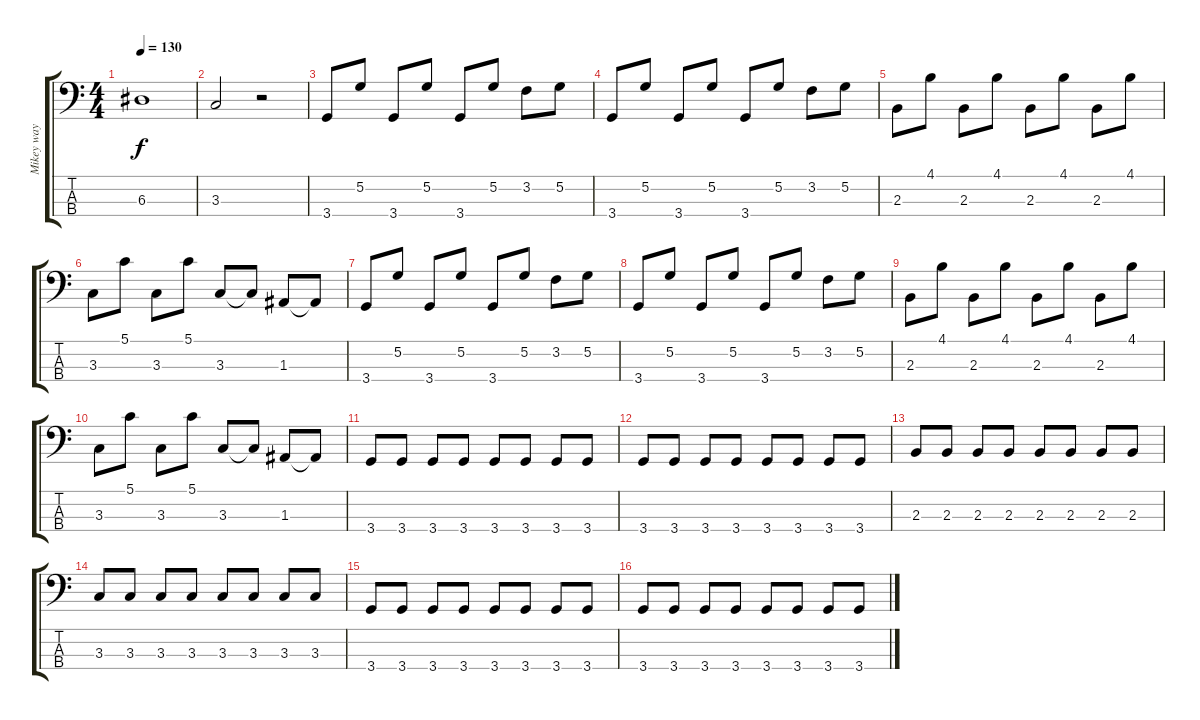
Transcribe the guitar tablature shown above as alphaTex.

\track ("Mikey way - Bass" "Mikey way ") {instrument synthbass2}
\staff {score tabs}
\tuning (G2 D2 A1 E1) {hide}
\ts (4 4)
\tempo 130
\clef f4
\ks c
6.3.1{dy f} |
3.3.2 r.2 |
3.4.8 5.2.8 3.4.8 5.2.8 3.4.8 5.2.8 3.2.8 5.2.8 |
3.4.8 5.2.8 3.4.8 5.2.8 3.4.8 5.2.8 3.2.8 5.2.8 |
2.3.8 4.1.8 2.3.8 4.1.8 2.3.8 4.1.8 2.3.8 4.1.8 |
3.3.8 5.1.8 3.3.8 5.1.8 3.3.8 3.3{t}.8 1.3.8 1.3{t}.8 |
3.4.8 5.2.8 3.4.8 5.2.8 3.4.8 5.2.8 3.2.8 5.2.8 |
3.4.8 5.2.8 3.4.8 5.2.8 3.4.8 5.2.8 3.2.8 5.2.8 |
2.3.8 4.1.8 2.3.8 4.1.8 2.3.8 4.1.8 2.3.8 4.1.8 |
3.3.8 5.1.8 3.3.8 5.1.8 3.3.8 3.3{t}.8 1.3.8 1.3{t}.8 |
3.4.8 3.4.8 3.4.8 3.4.8 3.4.8 3.4.8 3.4.8 3.4.8 |
3.4.8 3.4.8 3.4.8 3.4.8 3.4.8 3.4.8 3.4.8 3.4.8 |
2.3.8 2.3.8 2.3.8 2.3.8 2.3.8 2.3.8 2.3.8 2.3.8 |
3.3.8 3.3.8 3.3.8 3.3.8 3.3.8 3.3.8 3.3.8 3.3.8 |
3.4.8 3.4.8 3.4.8 3.4.8 3.4.8 3.4.8 3.4.8 3.4.8 |
3.4.8 3.4.8 3.4.8 3.4.8 3.4.8 3.4.8 3.4.8 3.4.8
